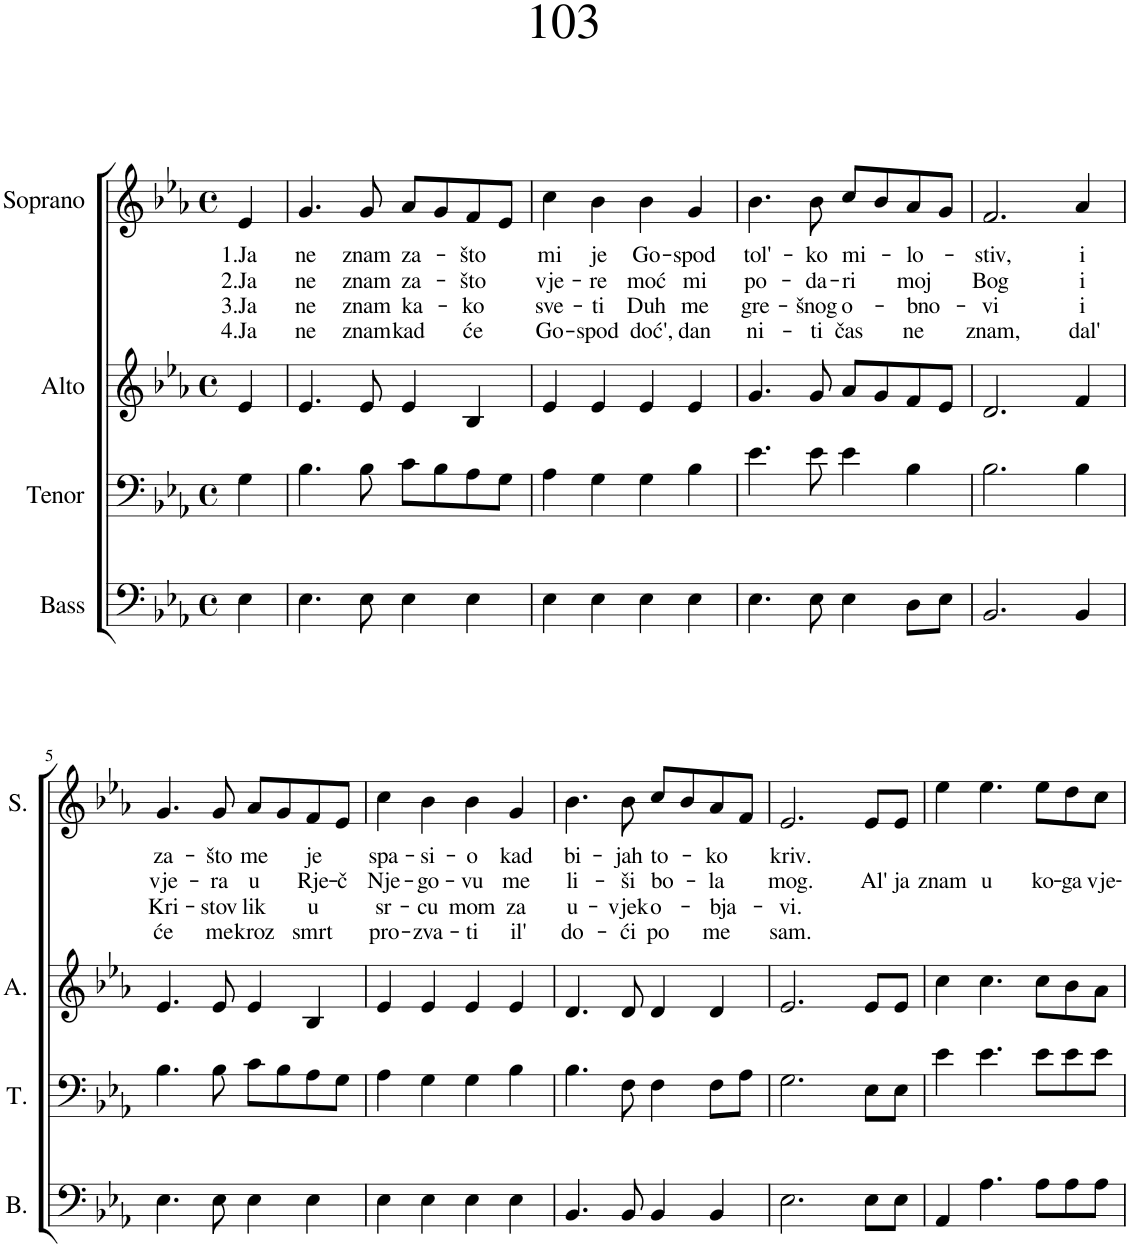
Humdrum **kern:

**kern	**kern	**kern	**kern	**text	**text	**text	**text
*part4	*part3	*part2	*part1	*part1	*part1	*part1	*part1
*staff4	*staff3	*staff2	*staff1	*staff1	*staff1	*staff1	*staff1
*I"Bass	*I"Tenor	*I"Alto	*I"Soprano	*	*	*	*
*I'B.	*I'T.	*I'A.	*I'S.	*	*	*	*
*clefF4	*clefF4	*clefG2	*clefG2	*	*	*	*
*k[b-e-a-]	*k[b-e-a-]	*k[b-e-a-]	*k[b-e-a-]	*	*	*	*
*M4/4	*M4/4	*M4/4	*M4/4	*	*	*	*
*met(c)	*met(c)	*met(c)	*met(c)	*	*	*	*
=	=	=	=	=	=	=	=
!	!	!	!	!LO:LY:b	!LO:LY:b	!LO:LY:b	!LO:LY:b
4E-\	4G\	4e-/	4e-/	1.Ja	2.Ja	3.Ja	4.Ja
=1	=1	=1	=1	=1	=1	=1	=1
!	!	!	!	!LO:LY:b	!LO:LY:b	!LO:LY:b	!LO:LY:b
4.E-\	4.B-\	4.e-/	4.g/	ne	ne	ne	ne
!	!	!	!	!LO:LY:b	!LO:LY:b	!LO:LY:b	!LO:LY:b
8E-\	8B-\	8e-/	8g/	znam	znam	znam	znam
!	!	!	!	!LO:LY:b	!LO:LY:b	!LO:LY:b	!LO:LY:b
4E-\	8c\L	4e-/	8a-/L	za-	za-	ka-	kad
.	8B-\	.	8g/	.	.	.	.
!	!	!	!	!LO:LY:b	!LO:LY:b	!LO:LY:b	!LO:LY:b
4E-\	8A-\	4B-/	8f/	-što	-što	-ko	će
.	8G\J	.	8e-/J	.	.	.	.
=2	=2	=2	=2	=2	=2	=2	=2
!	!	!	!	!LO:LY:b	!LO:LY:b	!LO:LY:b	!LO:LY:b
4E-\	4A-\	4e-/	4cc\	mi	vje-	sve-	Go-
!	!	!	!	!LO:LY:b	!LO:LY:b	!LO:LY:b	!LO:LY:b
4E-\	4G\	4e-/	4b-\	je	-re	-ti	-spod
!	!	!	!	!LO:LY:b	!LO:LY:b	!LO:LY:b	!LO:LY:b
4E-\	4G\	4e-/	4b-\	Go-	moć	Duh	doć',
!	!	!	!	!LO:LY:b	!LO:LY:b	!LO:LY:b	!LO:LY:b
4E-\	4B-\	4e-/	4g/	-spod	mi	me	dan
=3	=3	=3	=3	=3	=3	=3	=3
!	!	!	!	!LO:LY:b	!LO:LY:b	!LO:LY:b	!LO:LY:b
4.E-\	4.e-\	4.g/	4.b-\	tol'-	po-	gre-	ni-
!	!	!	!	!LO:LY:b	!LO:LY:b	!LO:LY:b	!LO:LY:b
8E-\	8e-\	8g/	8b-\	-ko	-da-	-šnog	-ti
!	!	!	!	!LO:LY:b	!LO:LY:b	!LO:LY:b	!LO:LY:b
4E-\	4e-\	8a-/L	8cc/L	mi-	-ri	o-	čas
.	.	8g/	8b-/	.	.	.	.
!	!	!	!	!LO:LY:b	!LO:LY:b	!LO:LY:b	!LO:LY:b
8D\L	4B-\	8f/	8a-/	-lo-	moj	-bno-	ne
8E-\J	.	8e-/J	8g/J	.	.	.	.
=4	=4	=4	=4	=4	=4	=4	=4
!	!	!	!	!LO:LY:b	!LO:LY:b	!LO:LY:b	!LO:LY:b
2.BB-/	2.B-\	2.d/	2.f/	-stiv,	Bog	-vi	znam,
!	!	!	!	!LO:LY:b	!LO:LY:b	!LO:LY:b	!LO:LY:b
4BB-/	4B-\	4f/	4a-/	i	i	i	dal'
!!LO:LB:g=z
=5	=5	=5	=5	=5	=5	=5	=5
!	!	!	!	!LO:LY:b	!LO:LY:b	!LO:LY:b	!LO:LY:b
4.E-\	4.B-\	4.e-/	4.g/	za-	vje-	Kri-	će
!	!	!	!	!LO:LY:b	!LO:LY:b	!LO:LY:b	!LO:LY:b
8E-\	8B-\	8e-/	8g/	-što	-ra	-stov	me
!	!	!	!	!LO:LY:b	!LO:LY:b	!LO:LY:b	!LO:LY:b
4E-\	8c\L	4e-/	8a-/L	me	u	lik	kroz
.	8B-\	.	8g/	.	.	.	.
!	!	!	!	!LO:LY:b	!LO:LY:b	!LO:LY:b	!LO:LY:b
4E-\	8A-\	4B-/	8f/	je	Rje-	u	smrt
!	!	!	!	!	!LO:LY:b	!	!
.	8G\J	.	8e-/J	.	-č	.	.
=6	=6	=6	=6	=6	=6	=6	=6
!	!	!	!	!LO:LY:b	!LO:LY:b	!LO:LY:b	!LO:LY:b
4E-\	4A-\	4e-/	4cc\	spa-	Nje-	sr-	pro-
!	!	!	!	!LO:LY:b	!LO:LY:b	!LO:LY:b	!LO:LY:b
4E-\	4G\	4e-/	4b-\	-si-	-go-	-cu	-zva-
!	!	!	!	!LO:LY:b	!LO:LY:b	!LO:LY:b	!LO:LY:b
4E-\	4G\	4e-/	4b-\	-o	-vu	mom	-ti
!	!	!	!	!LO:LY:b	!LO:LY:b	!LO:LY:b	!LO:LY:b
4E-\	4B-\	4e-/	4g/	kad	me	za	il'
=7	=7	=7	=7	=7	=7	=7	=7
!	!	!	!	!LO:LY:b	!LO:LY:b	!LO:LY:b	!LO:LY:b
4.BB-/	4.B-\	4.d/	4.b-\	bi-	li-	u-	do-
!	!	!	!	!LO:LY:b	!LO:LY:b	!LO:LY:b	!LO:LY:b
8BB-/	8F\	8d/	8b-\	-jah	-ši	-vjek	-ći
!	!	!	!	!LO:LY:b	!LO:LY:b	!LO:LY:b	!LO:LY:b
4BB-/	4F\	4d/	8cc/L	to-	bo-	o-	po
.	.	.	8b-/	.	.	.	.
!	!	!	!	!LO:LY:b	!LO:LY:b	!LO:LY:b	!LO:LY:b
4BB-/	8F\L	4d/	8a-/	-ko	-la	-bja-	me
.	8A-\J	.	8f/J	.	.	.	.
=8	=8	=8	=8	=8	=8	=8	=8
!	!	!	!	!LO:LY:b	!LO:LY:b	!LO:LY:b	!LO:LY:b
2.E-\	2.G\	2.e-/	2.e-/	kriv.	mog.	-vi.	sam.
!	!	!	!	!	!LO:LY:b	!	!
8E-\L	8E-\L	8e-/L	8e-/L	.	Al'	.	.
!	!	!	!	!	!LO:LY:b	!	!
8E-\J	8E-\J	8e-/J	8e-/J	.	ja	.	.
=9	=9	=9	=9	=9	=9	=9	=9
!	!	!	!	!	!LO:LY:b	!	!
4AA-/	4e-\	4cc\	4ee-\	.	znam	.	.
!	!	!	!	!	!LO:LY:b	!	!
4.A-\	4.e-\	4.cc\	4.ee-\	.	u	.	.
!	!	!	!	!	!LO:LY:b	!	!
8A-\L	8e-\L	8cc\L	8ee-\L	.	ko-	.	.
!	!	!	!	!	!LO:LY:b	!	!
8A-\	8e-\	8b-\	8dd\	.	-ga	.	.
!	!	!	!	!	!LO:LY:b	!	!
8A-\J	8e-\J	8a-\J	8cc\J	.	vje-	.	.
=	=	=	=	=	=	=	=
*-	*-	*-	*-	*-	*-	*-	*-
